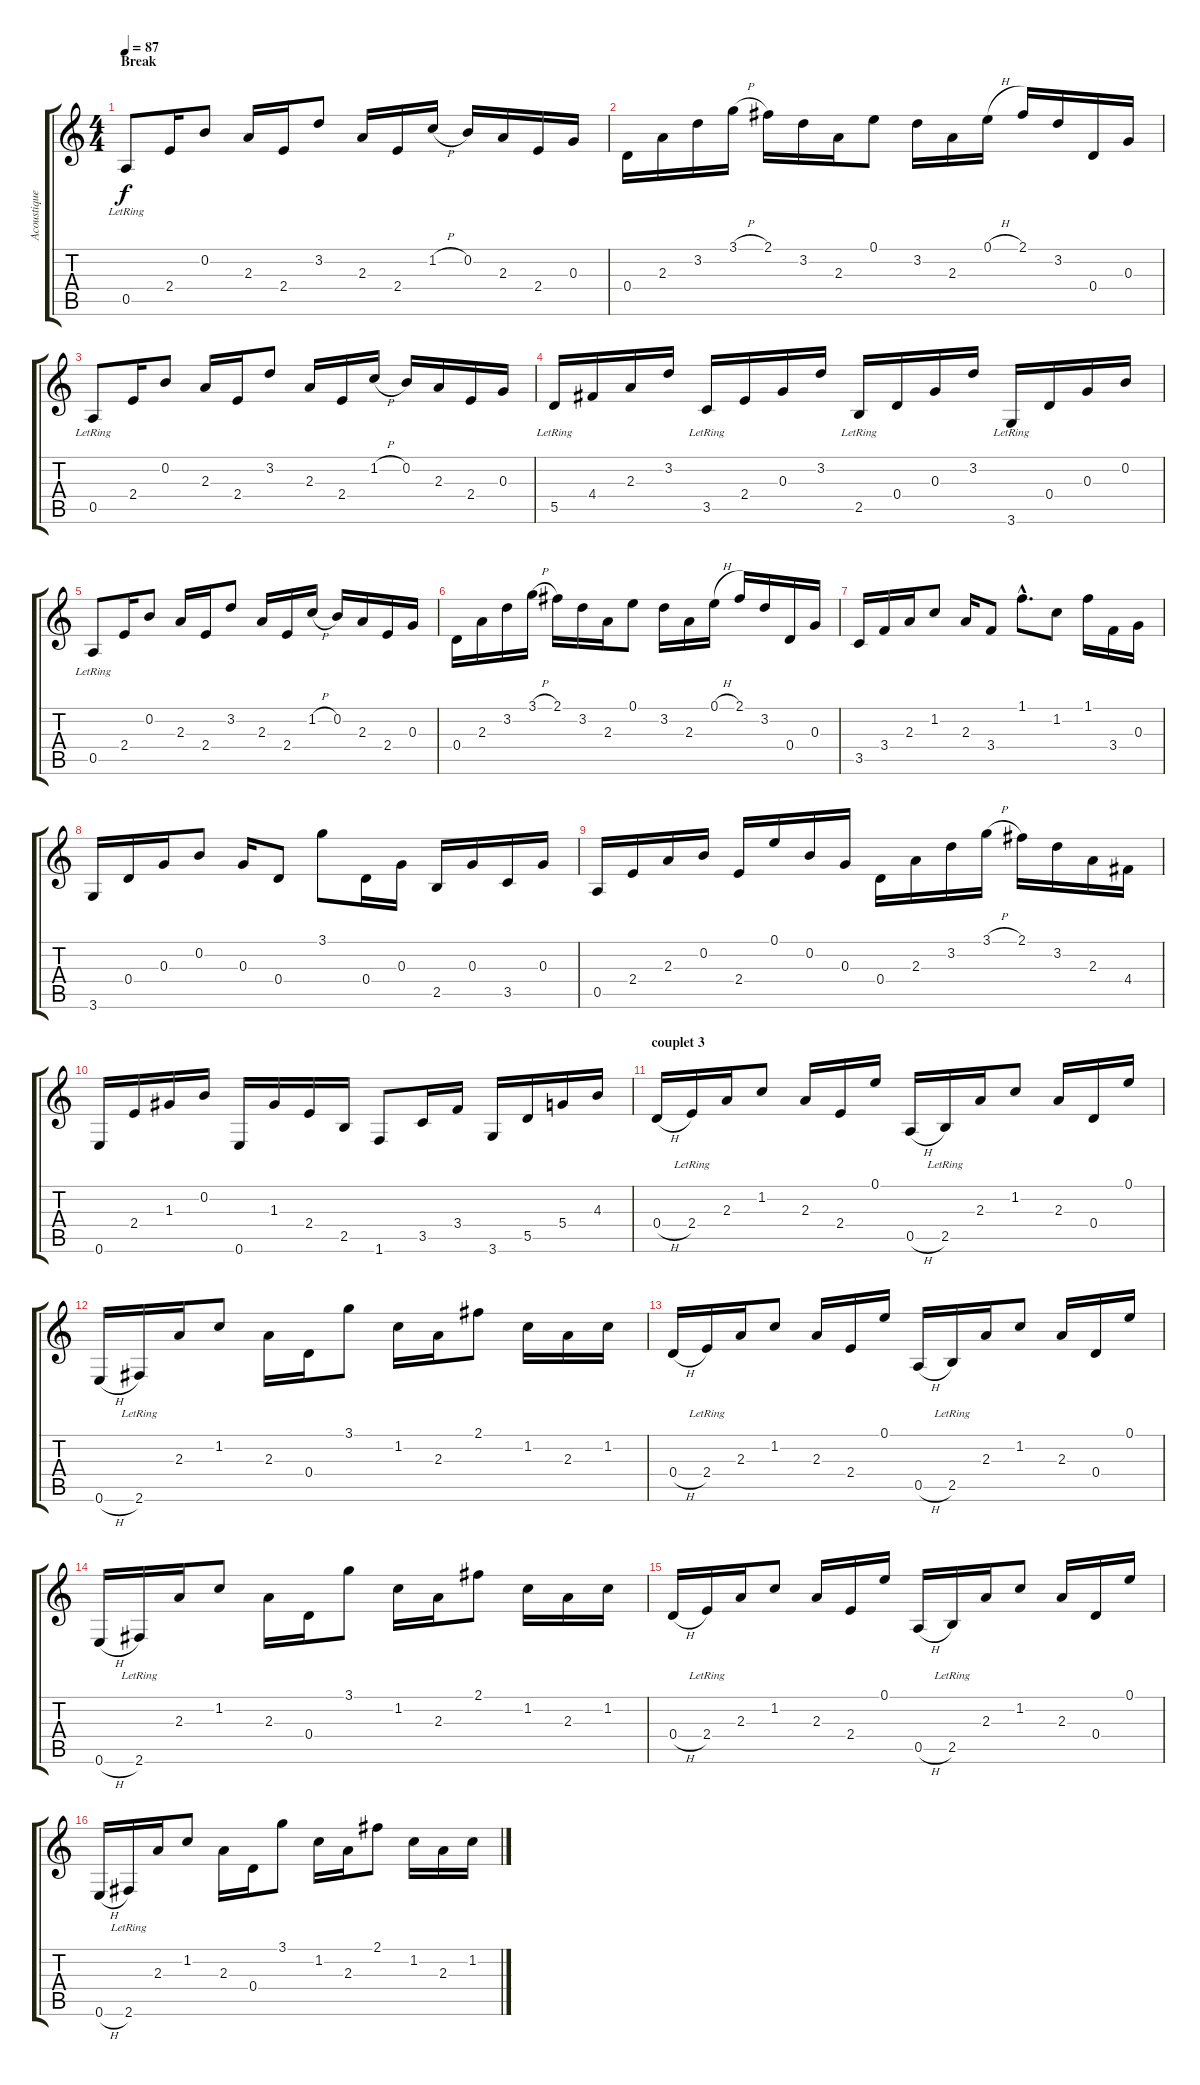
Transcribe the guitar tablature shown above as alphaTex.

\track ("Acoustique droite" "Acoustique") {instrument acousticguitarsteel}
\staff {score tabs}
\tuning (E4 B3 G3 D3 A2 E2) {hide}
\ts (4 4)
\section ("" "Break")
\tempo 87
\clef g2
\ks c
0.5{lr}.8{dy f balance 16} 2.4.16 0.2.8 2.3.16 2.4.16 3.2.8 2.3.16 2.4.16 1.2{h}.16 0.2.16 2.3.16 2.4.16 0.3.16 |
0.4.16 2.3.16 3.2.16 3.1{h}.16 2.1.16 3.2.16 2.3.16 0.1.8 3.2.16 2.3.16 0.1{h}.16 2.1.16 3.2.16 0.4.16 0.3.16 |
0.5{lr}.8 2.4.16 0.2.8 2.3.16 2.4.16 3.2.8 2.3.16 2.4.16 1.2{h}.16 0.2.16 2.3.16 2.4.16 0.3.16 |
5.5{lr}.16 4.4.16 2.3.16 3.2.16 3.5{lr}.16 2.4.16 0.3.16 3.2.16 2.5{lr}.16 0.4.16 0.3.16 3.2.16 3.6{lr}.16 0.4.16 0.3.16 0.2.16 |
0.5{lr}.8 2.4.16 0.2.8 2.3.16 2.4.16 3.2.8 2.3.16 2.4.16 1.2{h}.16 0.2.16 2.3.16 2.4.16 0.3.16 |
0.4.16 2.3.16 3.2.16 3.1{h}.16 2.1.16 3.2.16 2.3.16 0.1.8 3.2.16 2.3.16 0.1{h}.16 2.1.16 3.2.16 0.4.16 0.3.16 |
3.5.16 3.4.16 2.3.16 1.2.8 2.3.16 3.4.8 1.1{hac}.8{d} 1.2.8 1.1.16 3.4.16 0.3.16 |
3.6.16 0.4.16 0.3.16 0.2.8 0.3.16 0.4.8 3.1.8 0.4.16 0.3.16 2.5.16 0.3.16 3.5.16 0.3.16 |
0.5.16 2.4.16 2.3.16 0.2.16 2.4.16 0.1.16 0.2.16 0.3.16 0.4.16 2.3.16 3.2.16 3.1{h}.16 2.1.16 3.2.16 2.3.16 4.4.16 |
0.6.16 2.4.16 1.3.16 0.2.16 0.6.16 1.3.16 2.4.16 2.5.16 1.6.8 3.5.16 3.4.16 3.6.16 5.5.16 5.4.16 4.3.16 |
\section ("" "couplet 3")
0.4{h}.16 2.4{lr}.16 2.3.16 1.2.8 2.3.16 2.4.16 0.1.16 0.5{h}.16 2.5{lr}.16 2.3.16 1.2.8 2.3.16 0.4.16 0.1.16 |
0.6{h}.16 2.6{lr}.16 2.3.16 1.2.8 2.3.16 0.4.16 3.1.8 1.2.16 2.3.16 2.1.8 1.2.16 2.3.16 1.2.16 |
0.4{h}.16 2.4{lr}.16 2.3.16 1.2.8 2.3.16 2.4.16 0.1.16 0.5{h}.16 2.5{lr}.16 2.3.16 1.2.8 2.3.16 0.4.16 0.1.16 |
0.6{h}.16 2.6{lr}.16 2.3.16 1.2.8 2.3.16 0.4.16 3.1.8 1.2.16 2.3.16 2.1.8 1.2.16 2.3.16 1.2.16 |
0.4{h}.16 2.4{lr}.16 2.3.16 1.2.8 2.3.16 2.4.16 0.1.16 0.5{h}.16 2.5{lr}.16 2.3.16 1.2.8 2.3.16 0.4.16 0.1.16 |
0.6{h}.16 2.6{lr}.16 2.3.16 1.2.8 2.3.16 0.4.16 3.1.8 1.2.16 2.3.16 2.1.8 1.2.16 2.3.16 1.2.16
